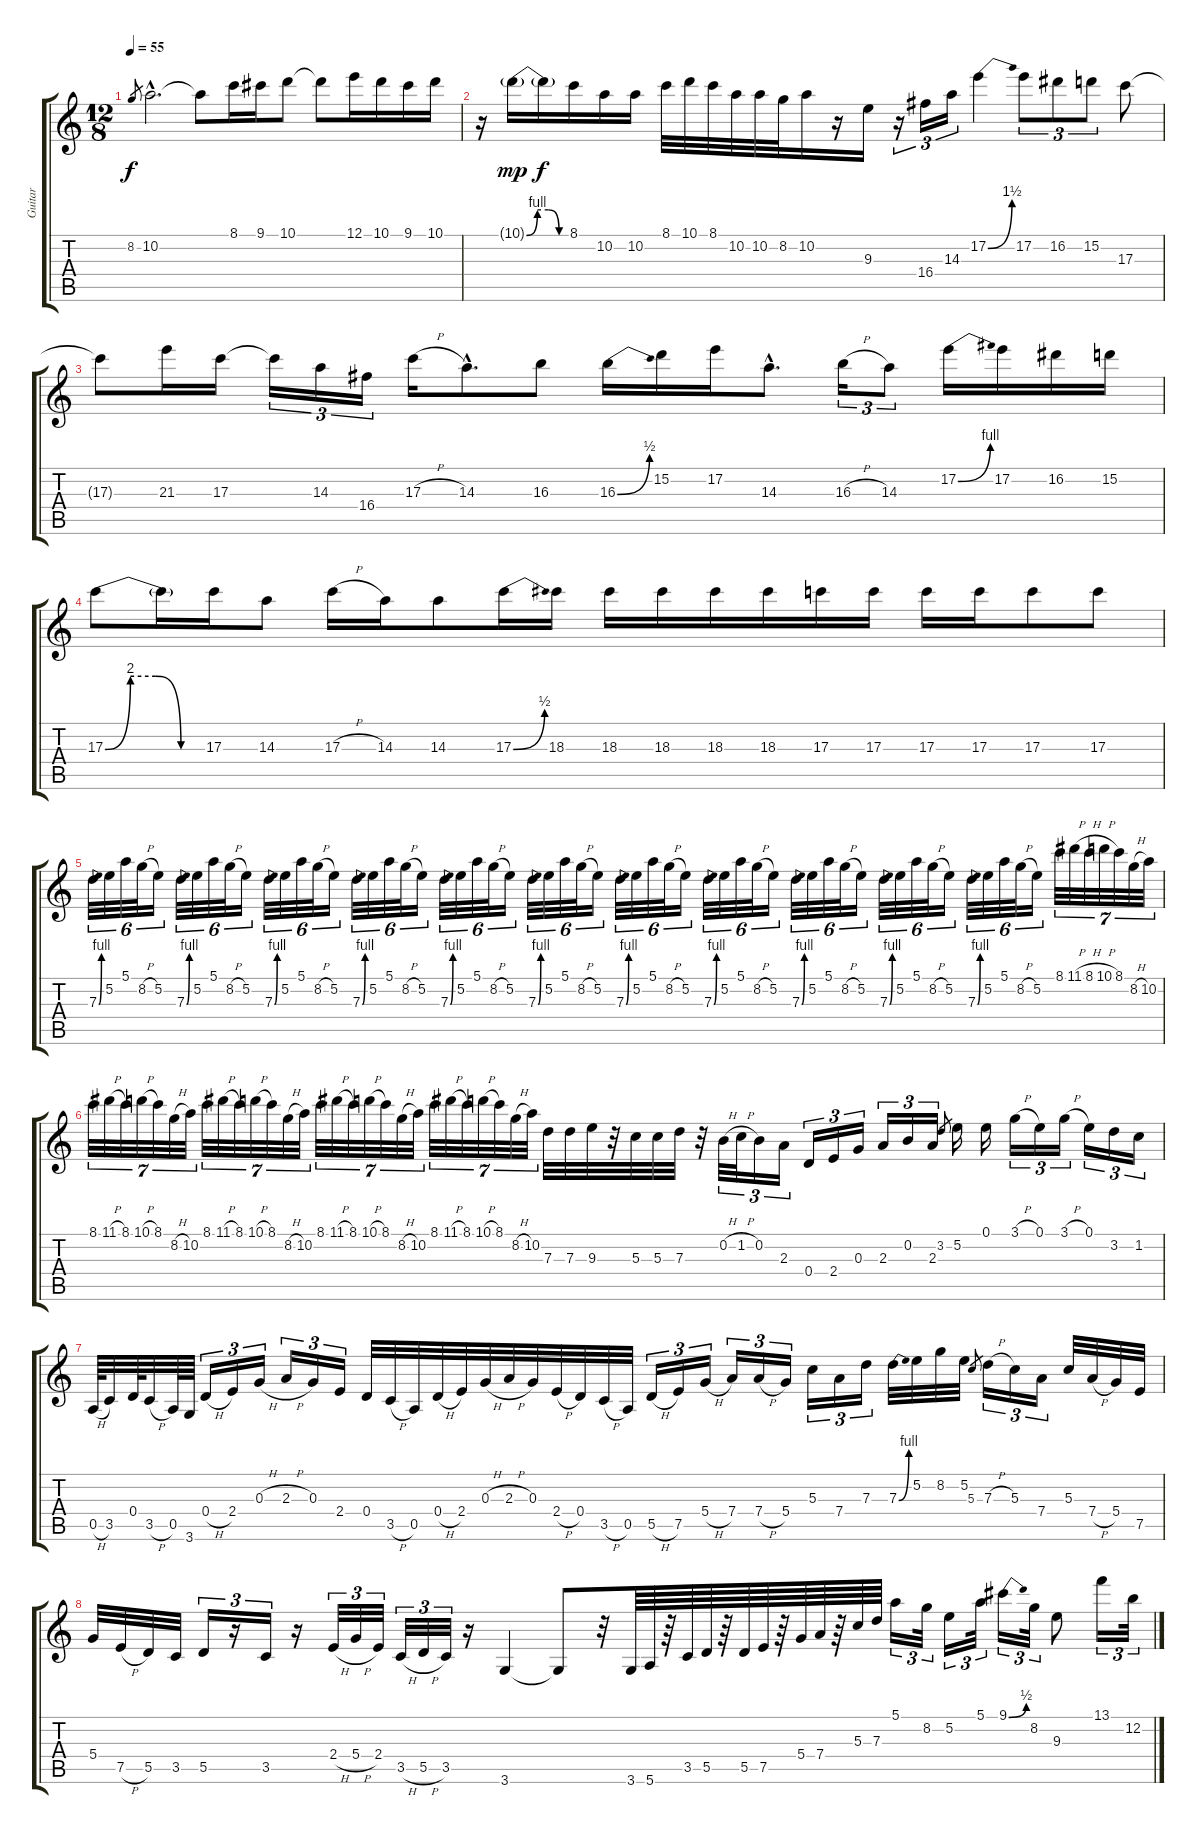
\track ("Guitar" "Guitar") {instrument electricguitarclean}
\staff {score tabs}
\tuning (E4 B3 G3 D3 A2 E2) {hide}
\ts (12 8)
\tempo 55
\clef g2
\ks c
8.2.8{gr dy f} 10.2{hac}.2{d} 10.2{t}.8 8.1.16 9.1.16 10.1.8 10.1{t}.8 12.1.16 10.1.16 9.1.16 10.1.16 |
r.16 10.1{be (custom 0 0 15 4 30 4 45 0 60 0) g}.16{dy mp} 10.1{t}.16{dy f} 8.1.16 10.2.16 10.2.16 8.1.32 10.1.32 8.1.32 10.2.32 10.2.32 8.2.32 10.2.16 r.16 9.3.16 r.16{tu (3 2)} 16.4.16{tu (3 2)} 14.3.16{tu (3 2)} 17.2{be (bend 0 0 60 6)}.4 17.2.8{tu (3 2)} 16.2.8{tu (3 2)} 15.2.8{tu (3 2)} 17.3.8 |
17.3{t}.8 21.3.16 17.3.16 17.3{t}.16{tu (3 2)} 14.3.16{tu (3 2)} 16.4.16{tu (3 2)} 17.3{h}.16 14.3{hac}.8{d} 16.3.8 16.3{be (bend 0 0 60 2)}.16 15.2.16 17.2.16 14.3{hac}.8{d} 16.3{h}.16{tu (3 2)} 14.3.8{tu (3 2)} 17.2{be (bend 0 0 60 4)}.16 17.2.16 16.2.16 15.2.16 |
17.3{be (custom 0 0 15 8 30 8 45 0 60 0)}.8 17.3{t}.16 17.3.16 14.3.8 17.3{h}.16 14.3.16 14.3.8 17.3{be (bend 0 0 60 2)}.16 18.3.16 18.3.16 18.3.16 18.3.16 18.3.16 17.3.16 17.3.16 17.3.16 17.3.16 17.3.8 17.3.8 |
7.3{be (bend 0 0 60 4)}.32{tu (6 4)} 5.2.32{tu (6 4)} 5.1.32{tu (6 4)} 8.2{h}.32{tu (6 4)} 5.2.16{tu (6 4)} 7.3{be (bend 0 0 60 4)}.32{tu (6 4)} 5.2.32{tu (6 4)} 5.1.32{tu (6 4)} 8.2{h}.32{tu (6 4)} 5.2.16{tu (6 4)} 7.3{be (bend 0 0 60 4)}.32{tu (6 4)} 5.2.32{tu (6 4)} 5.1.32{tu (6 4)} 8.2{h}.32{tu (6 4)} 5.2.16{tu (6 4)} 7.3{be (bend 0 0 60 4)}.32{tu (6 4)} 5.2.32{tu (6 4)} 5.1.32{tu (6 4)} 8.2{h}.32{tu (6 4)} 5.2.16{tu (6 4)} 7.3{be (bend 0 0 60 4)}.32{tu (6 4)} 5.2.32{tu (6 4)} 5.1.32{tu (6 4)} 8.2{h}.32{tu (6 4)} 5.2.16{tu (6 4)} 7.3{be (bend 0 0 60 4)}.32{tu (6 4)} 5.2.32{tu (6 4)} 5.1.32{tu (6 4)} 8.2{h}.32{tu (6 4)} 5.2.16{tu (6 4)} 7.3{be (bend 0 0 60 4)}.32{tu (6 4)} 5.2.32{tu (6 4)} 5.1.32{tu (6 4)} 8.2{h}.32{tu (6 4)} 5.2.16{tu (6 4)} 7.3{be (bend 0 0 60 4)}.32{tu (6 4)} 5.2.32{tu (6 4)} 5.1.32{tu (6 4)} 8.2{h}.32{tu (6 4)} 5.2.16{tu (6 4)} 7.3{be (bend 0 0 60 4)}.32{tu (6 4)} 5.2.32{tu (6 4)} 5.1.32{tu (6 4)} 8.2{h}.32{tu (6 4)} 5.2.16{tu (6 4)} 7.3{be (bend 0 0 60 4)}.32{tu (6 4)} 5.2.32{tu (6 4)} 5.1.32{tu (6 4)} 8.2{h}.32{tu (6 4)} 5.2.16{tu (6 4)} 7.3{be (bend 0 0 60 4)}.32{tu (6 4)} 5.2.32{tu (6 4)} 5.1.32{tu (6 4)} 8.2{h}.32{tu (6 4)} 5.2.16{tu (6 4)} 8.1.32{tu (7 4)} 11.1{h}.32{tu (7 4)} 8.1{h}.32{tu (7 4)} 10.1{h}.32{tu (7 4)} 8.1.32{tu (7 4)} 8.2{h}.32{tu (7 4)} 10.2.32{tu (7 4)} |
8.1.32{tu (7 4)} 11.1{h}.32{tu (7 4)} 8.1.32{tu (7 4)} 10.1{h}.32{tu (7 4)} 8.1.32{tu (7 4)} 8.2{h}.32{tu (7 4)} 10.2.32{tu (7 4)} 8.1.32{tu (7 4)} 11.1{h}.32{tu (7 4)} 8.1.32{tu (7 4)} 10.1{h}.32{tu (7 4)} 8.1.32{tu (7 4)} 8.2{h}.32{tu (7 4)} 10.2.32{tu (7 4)} 8.1.32{tu (7 4)} 11.1{h}.32{tu (7 4)} 8.1.32{tu (7 4)} 10.1{h}.32{tu (7 4)} 8.1.32{tu (7 4)} 8.2{h}.32{tu (7 4)} 10.2.32{tu (7 4)} 8.1.32{tu (7 4)} 11.1{h}.32{tu (7 4)} 8.1.32{tu (7 4)} 10.1{h}.32{tu (7 4)} 8.1.32{tu (7 4)} 8.2{h}.32{tu (7 4)} 10.2.32{tu (7 4)} 7.3.32 7.3.32 9.3.32 r.32 5.3.32 5.3.32 7.3.32 r.32 0.2{h}.32{tu (3 2)} 1.2{h}.32{tu (3 2)} 0.2.16{tu (3 2)} 2.3.16{tu (3 2)} 0.4.16{tu (3 2)} 2.4.16{tu (3 2)} 0.3.16{tu (3 2)} 2.3.16{tu (3 2)} 0.2.16{tu (3 2)} 2.3.16{tu (3 2)} 3.2.8{gr} 5.2.16 0.1.16 3.1{h}.16{tu (3 2)} 0.1.16{tu (3 2)} 3.1{h}.16{tu (3 2)} 0.1.16{tu (3 2)} 3.2.16{tu (3 2)} 1.2.16{tu (3 2)} |
0.5{h}.64 3.5.32 0.4.64 3.5{h}.32 0.5.64 3.6.64 0.4{h}.16{tu (3 2)} 2.4.16{tu (3 2)} 0.3{h}.16{tu (3 2)} 2.3{h}.16{tu (3 2)} 0.3.16{tu (3 2)} 2.4.16{tu (3 2)} 0.4.32 3.5{h}.32 0.5.32 0.4{h}.32 2.4.32 0.3{h}.32 2.3{h}.32 0.3.32 2.4{h}.32 0.4.32 3.5{h}.32 0.5.32 5.5{h}.16{tu (3 2)} 7.5.16{tu (3 2)} 5.4{h}.16{tu (3 2)} 7.4.16{tu (3 2)} 7.4{h}.16{tu (3 2)} 5.4.16{tu (3 2)} 5.3.16{tu (3 2)} 7.4.16{tu (3 2)} 7.3.16{tu (3 2)} 7.3{be (bend 0 0 60 4)}.32 5.2.32 8.2.32 5.2.32 5.3.8{gr} 7.3{h}.16{tu (3 2)} 5.3.16{tu (3 2)} 7.4.16{tu (3 2)} 5.3.32 7.4{h}.32 5.4.32 7.5.32 |
5.4.32 7.5{h}.32 5.5.32 3.5.32 5.5.16{tu (3 2)} r.16{tu (3 2)} 3.5.16{tu (3 2)} r.16 2.4{h}.32{tu (3 2)} 5.4{h}.32{tu (3 2)} 2.4.32{tu (3 2)} 3.5{h}.32{tu (3 2)} 5.5{h}.32{tu (3 2)} 3.5.32{tu (3 2)} r.16 3.6.4 3.6{t}.8 r.32 3.6.64 5.6.64 r.64 3.5.64 5.5.64 r.64 5.5.64 7.5.64 r.64 5.4.64 7.4.64 r.64 5.3.64 7.3.64 5.1.16{tu (3 2)} 8.2.32{tu (3 2)} 5.2.16{tu (3 2)} 5.1.32{tu (3 2)} 9.1{be (bend 0 0 60 2)}.16{tu (3 2)} 8.2.32{tu (3 2)} 9.3.8 13.1.16{tu (3 2)} 12.2.32{tu (3 2)}
